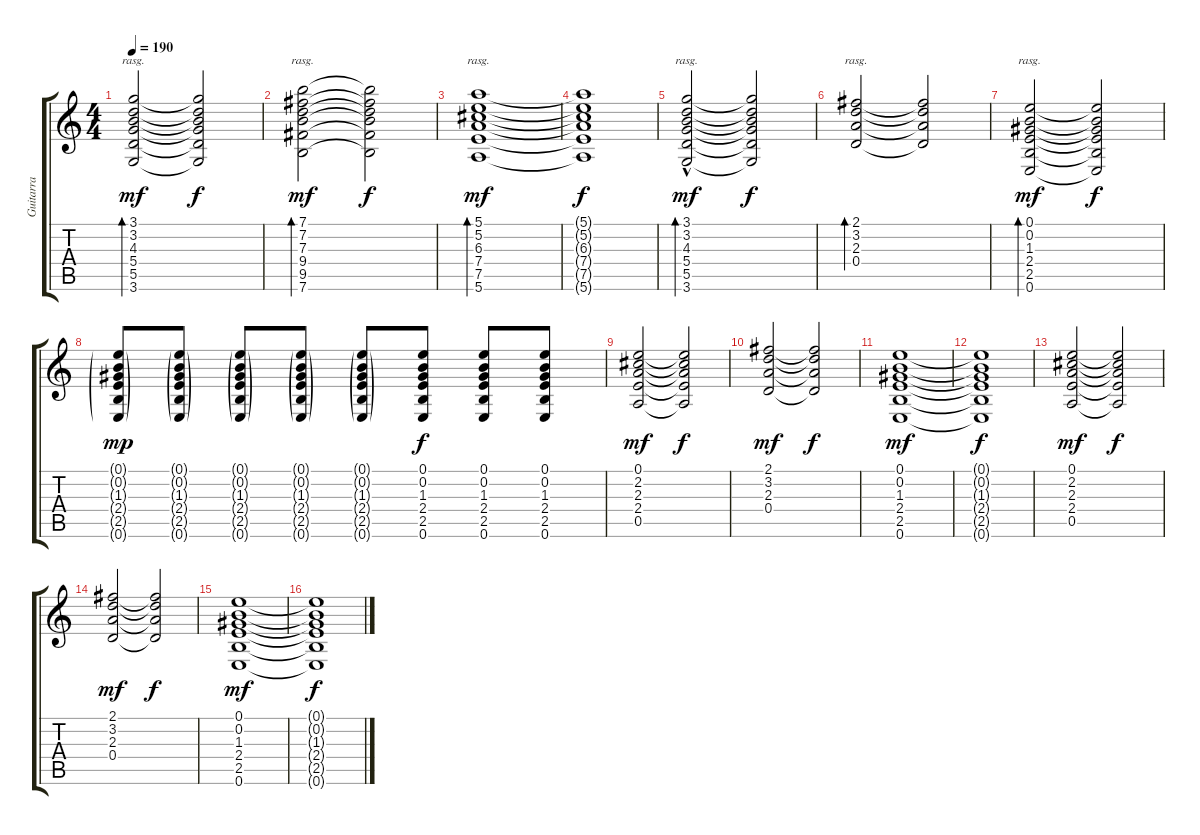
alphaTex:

\track ("Guitarra" "Guitarra") {instrument overdrivenguitar}
\staff {score tabs}
\tuning (E4 B3 G3 D3 A2 E2) {hide}
\ts (4 4)
\tempo 190
\clef g2
\ks c
(3.1 3.2 4.3 5.4 5.5 3.6).2{bd 240 rasg ii dy mf} (3.1{t} 3.2{t} 4.3{t} 5.4{t} 5.5{t} 3.6{t}).2{dy f} |
(7.1 7.2 7.3 9.4 9.5 7.6).2{bd 240 rasg ii dy mf} (7.1{t} 7.2{t} 7.3{t} 9.4{t} 9.5{t} 7.6{t}).2{dy f} |
(5.1 5.2 6.3 7.4 7.5 5.6).1{bd 240 rasg ii dy mf} |
(5.1{t} 5.2{t} 6.3{t} 7.4{t} 7.5{t} 5.6{t}).1{dy f} |
(3.1 3.2 4.3 5.4 5.5{hac} 3.6).2{bd 240 rasg ii dy mf} (3.1{t} 3.2{t} 4.3{t} 5.4{t} 5.5{t} 3.6{t}).2{dy f} |
(2.1 3.2 2.3 0.4).2{bd 240 rasg ii} (2.1{t} 3.2{t} 2.3{t} 0.4{t}).2 |
(0.1 0.2 1.3 2.4 2.5 0.6).2{bd 240 rasg ii dy mf} (0.1{t} 0.2{t} 1.3{t} 2.4{t} 2.5{t} 0.6{t}).2{dy f} |
(0.1{g} 0.2{g} 1.3{g} 2.4{g} 2.5{g} 0.6{g}).8{dy mp} (0.1{g} 0.2{g} 1.3{g} 2.4{g} 2.5{g} 0.6{g}).8 (0.1{g} 0.2{g} 1.3{g} 2.4{g} 2.5{g} 0.6{g}).8 (0.1{g} 0.2{g} 1.3{g} 2.4{g} 2.5{g} 0.6{g}).8 (0.1{g} 0.2{g} 1.3{g} 2.4{g} 2.5{g} 0.6{g}).8 (0.1 0.2 1.3 2.4 2.5 0.6).8{dy f} (0.1 0.2 1.3 2.4 2.5 0.6).8 (0.1 0.2 1.3 2.4 2.5 0.6).8 |
(0.1 2.2 2.3 2.4 0.5).2{dy mf} (0.1{t} 2.2{t} 2.3{t} 2.4{t} 0.5{t}).2{dy f} |
(2.1 3.2 2.3 0.4).2{dy mf} (2.1{t} 3.2{t} 2.3{t} 0.4{t}).2{dy f} |
(0.1 0.2 1.3 2.4 2.5 0.6).1{dy mf} |
(0.1{t} 0.2{t} 1.3{t} 2.4{t} 2.5{t} 0.6{t}).1{dy f} |
(0.1 2.2 2.3 2.4 0.5).2{dy mf} (0.1{t} 2.2{t} 2.3{t} 2.4{t} 0.5{t}).2{dy f} |
(2.1 3.2 2.3 0.4).2{dy mf} (2.1{t} 3.2{t} 2.3{t} 0.4{t}).2{dy f} |
(0.1 0.2 1.3 2.4 2.5 0.6).1{dy mf} |
(0.1{t} 0.2{t} 1.3{t} 2.4{t} 2.5{t} 0.6{t}).1{dy f}
